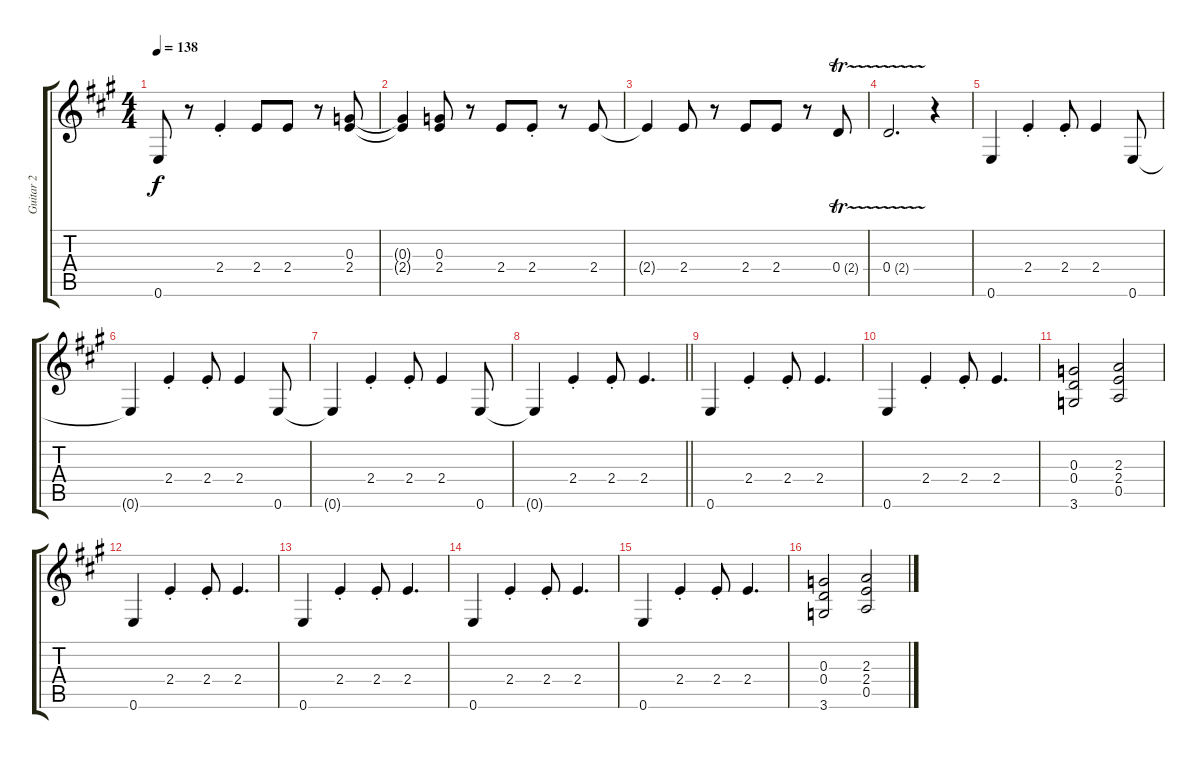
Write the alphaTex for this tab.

\track ("Guitar 2" "Guitar 2") {instrument distortionguitar}
\staff {score tabs}
\tuning (E4 B3 G3 D3 A2 E2) {hide}
\ts (4 4)
\tempo 138
\clef g2
\ks a
0.6.8{dy f instrument distortionguitar} r.8 2.4{st}.4 2.4.8 2.4.8 r.8 (0.3 2.4).8 |
(0.3{t} 2.4{t}).4 (0.3 2.4).8 r.8 2.4.8 2.4{st}.8 r.8 2.4.8 |
2.4{t}.4 2.4.8 r.8 2.4.8 2.4.8 r.8 0.4{tr (2 32)}.8 |
0.4{tr (2 32)}.2{d} r.4 |
0.6.4 2.4{st}.4 2.4{st}.8 2.4.4 0.6.8 |
0.6{t}.4 2.4{st}.4 2.4{st}.8 2.4.4 0.6.8 |
0.6{t}.4 2.4{st}.4 2.4{st}.8 2.4.4 0.6.8 |
\barLineRight lightlight
0.6{t}.4 2.4{st}.4 2.4{st}.8 2.4.4{d} |
0.6.4 2.4{st}.4 2.4{st}.8 2.4.4{d} |
0.6.4 2.4{st}.4 2.4{st}.8 2.4.4{d} |
(0.3 0.4 3.6).2 (2.3 2.4 0.5).2 |
0.6.4 2.4{st}.4 2.4{st}.8 2.4.4{d} |
0.6.4 2.4{st}.4 2.4{st}.8 2.4.4{d} |
0.6.4 2.4{st}.4 2.4{st}.8 2.4.4{d} |
0.6.4 2.4{st}.4 2.4{st}.8 2.4.4{d} |
(0.3 0.4 3.6).2 (2.3 2.4 0.5).2
